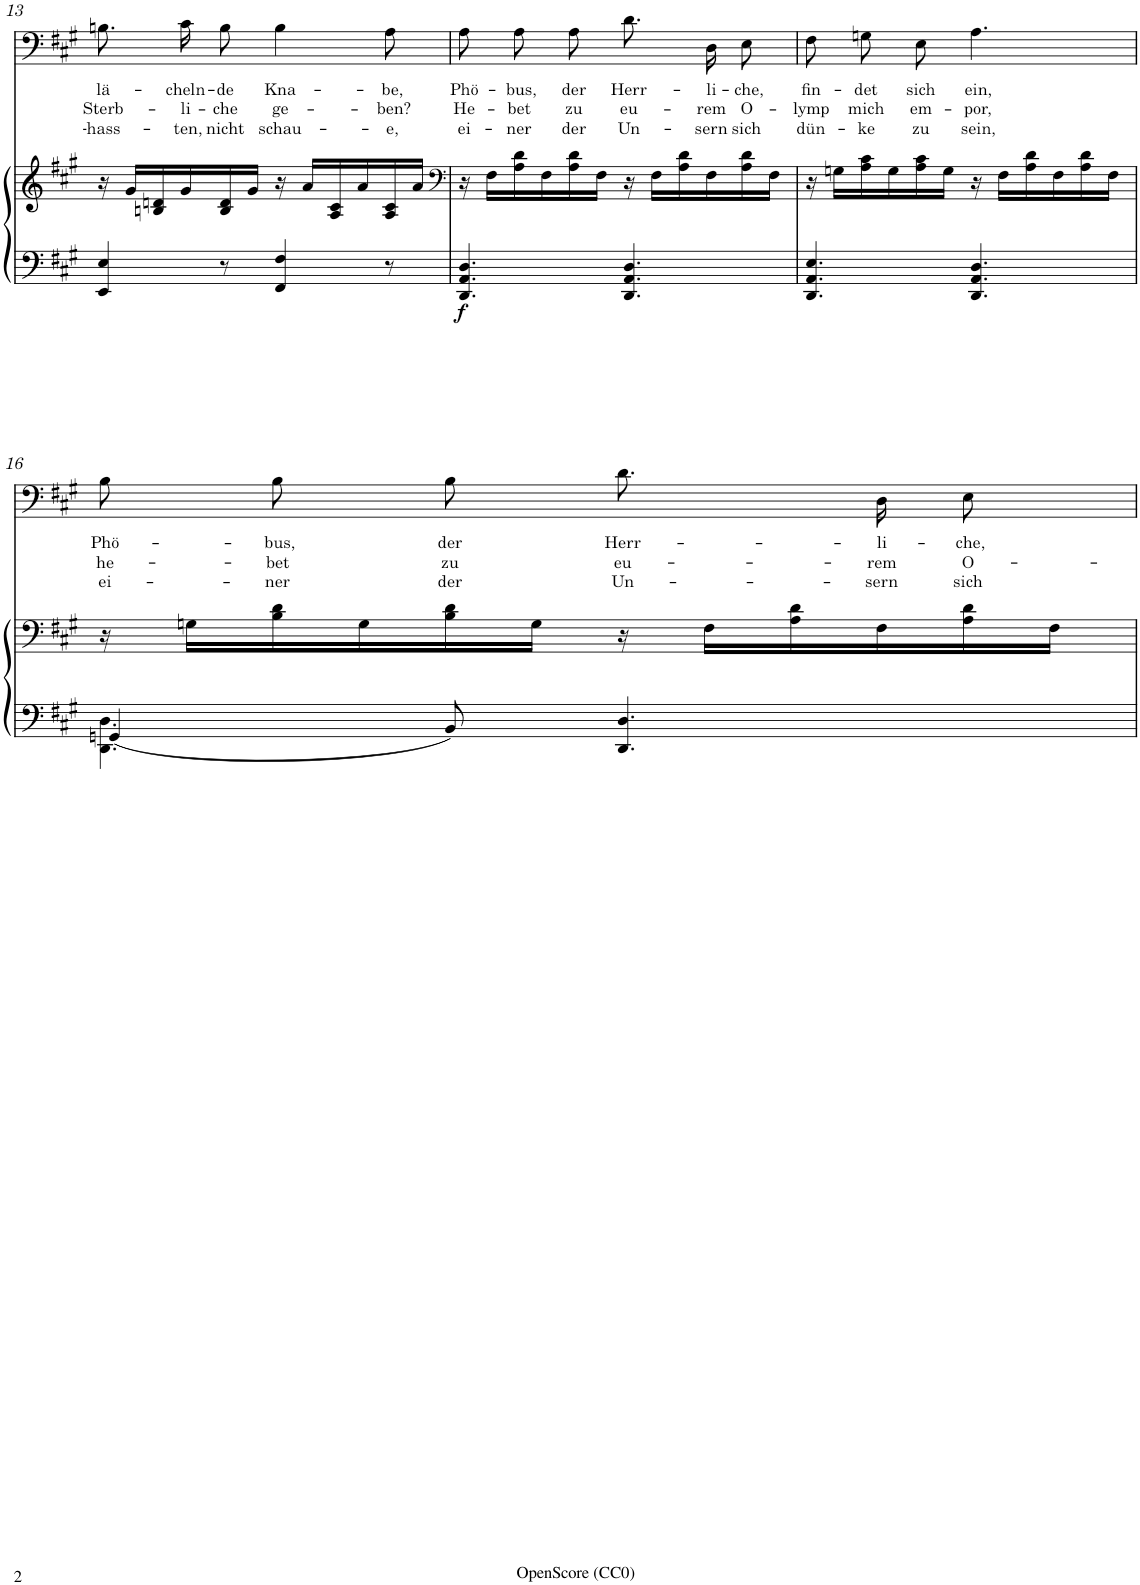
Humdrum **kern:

**kern	**kern	**dynam	**kern	**text	**text	**text
*part2	*part2	*part2	*part1	*part1	*part1	*part1
*staff3	*staff2	*staff2/3	*staff1	*staff1	*staff1	*staff1
*I"Pianoforte	*	*	*I"Voice	*	*	*
*I'Pno	*	*	*	*	*	*
!!LO:PB:g=z
*clefF4	*clefG2	*	*clefF4	*	*	*
*k[f#c#g#]	*k[f#c#g#]	*	*k[f#c#g#]	*	*	*
*M6/8	*M6/8	*	*M6/8	*	*	*
=13	=13	=13	=13	=13	=13	=13
!	!	!	!	!LO:LY:b	!LO:LY:b	!LO:LY:b
4EE/ 4E/	16r	.	8.Bn\L	lä-	Sterb-	hass-
.	16g#/LL	.	.	.	.	.
.	16Bn/ 16dn/	.	.	.	.	.
!	!	!	!	!LO:LY:b	!LO:LY:b	!LO:LY:b
.	16g#/	.	16c#\K	-cheln-	-li-	-ten,
!	!	!	!	!LO:LY:b	!LO:LY:b	!LO:LY:b
8r	16B/ 16d/	.	8B\J	-de	-che	nicht
.	16g#/JJ	.	.	.	.	.
!	!	!	!	!LO:LY:b	!LO:LY:b	!LO:LY:b
4FF#/ 4F#/	16r	.	4B\	Kna-	ge-	schau-
.	16a/LL	.	.	.	.	.
.	16A/ 16c#/	.	.	.	.	.
.	16a/	.	.	.	.	.
!	!	!	!	!LO:LY:b	!LO:LY:b	!LO:LY:b
8r	16A/ 16c#/	.	8A\	-be,	-ben?	-e,
.	16a/JJ	.	.	.	.	.
=14	=14	=14	=14	=14	=14	=14
*	*clefF4	*	*	*	*	*
!	!	!LO:DY:b=2	!	!LO:LY:b	!LO:LY:b	!LO:LY:b
4.DD/ 4.AA/ 4.D/	16r	f	8A\L	Phö-	He-	ei-
.	16F#\LL	.	.	.	.	.
!	!	!	!	!LO:LY:b	!LO:LY:b	!LO:LY:b
.	16A\ 16d\	.	8A\	-bus,	-bet	-ner
.	16F#\	.	.	.	.	.
!	!	!	!	!LO:LY:b	!LO:LY:b	!LO:LY:b
.	16A\ 16d\	.	8A\J	der	zu	der
.	16F#\JJ	.	.	.	.	.
!	!	!	!	!LO:LY:b	!LO:LY:b	!LO:LY:b
4.DD/ 4.AA/ 4.D/	16r	.	8.d\L	Herr-	eu-	Un-
.	16F#\LL	.	.	.	.	.
.	16A\ 16d\	.	.	.	.	.
!	!	!	!	!LO:LY:b	!LO:LY:b	!LO:LY:b
.	16F#\	.	16D\K	-li-	-rem	-sern
!	!	!	!	!LO:LY:b	!LO:LY:b	!LO:LY:b
.	16A\ 16d\	.	8E\J	-che,	O-	sich
.	16F#\JJ	.	.	.	.	.
=15	=15	=15	=15	=15	=15	=15
!	!	!	!	!LO:LY:b	!LO:LY:b	!LO:LY:b
4.DD/ 4.AA/ 4.E/	16r	.	8F#\L	fin-	-lymp	dün-
.	16Gn\LL	.	.	.	.	.
!	!	!	!	!LO:LY:b	!LO:LY:b	!LO:LY:b
.	16A\ 16c#\	.	8Gn\	-det	mich	-ke
.	16G\	.	.	.	.	.
!	!	!	!	!LO:LY:b	!LO:LY:b	!LO:LY:b
.	16A\ 16c#\	.	8E\J	sich	em-	zu
.	16G\JJ	.	.	.	.	.
!	!	!	!	!LO:LY:b	!LO:LY:b	!LO:LY:b
4.DD/ 4.AA/ 4.D/	16r	.	4.A\	ein,	-por,	sein,
.	16F#\LL	.	.	.	.	.
.	16A\ 16d\	.	.	.	.	.
.	16F#\	.	.	.	.	.
.	16A\ 16d\	.	.	.	.	.
.	16F#\JJ	.	.	.	.	.
!!LO:LB:g=z
=16	=16	=16	=16	=16	=16	=16
*^	*	*	*	*	*	*
!	!	!	!	!	!LO:LY:b	!LO:LY:b	!LO:LY:b
4GGn/	4.DD\ 4.D\	16r	.	8B\L	Phö-	he-	ei-
.	.	16Gn\LL	.	.	.	.	.
!	!	!	!	!	!LO:LY:b	!LO:LY:b	!LO:LY:b
.	.	16B\ 16d\	.	8B\	-bus,	-bet	-ner
.	.	16G\	.	.	.	.	.
!	!	!	!	!	!LO:LY:b	!LO:LY:b	!LO:LY:b
8BB/	.	16B\ 16d\	.	8B\J	der	zu	der
.	.	16G\JJ	.	.	.	.	.
!	!	!	!	!	!LO:LY:b	!LO:LY:b	!LO:LY:b
4.DD/ 4.D/	4.ryy	16r	.	8.d\L	Herr-	eu-	Un-
.	.	16F#\LL	.	.	.	.	.
.	.	16A\ 16d\	.	.	.	.	.
!	!	!	!	!	!LO:LY:b	!LO:LY:b	!LO:LY:b
.	.	16F#\	.	16D\K	-li-	-rem	-sern
!	!	!	!	!	!LO:LY:b	!LO:LY:b	!LO:LY:b
.	.	16A\ 16d\	.	8E\J	-che,	O-	sich
.	.	16F#\JJ	.	.	.	.	.
*v	*v	*	*	*	*	*	*
=	=	=	=	=	=	=
*-	*-	*-	*-	*-	*-	*-
